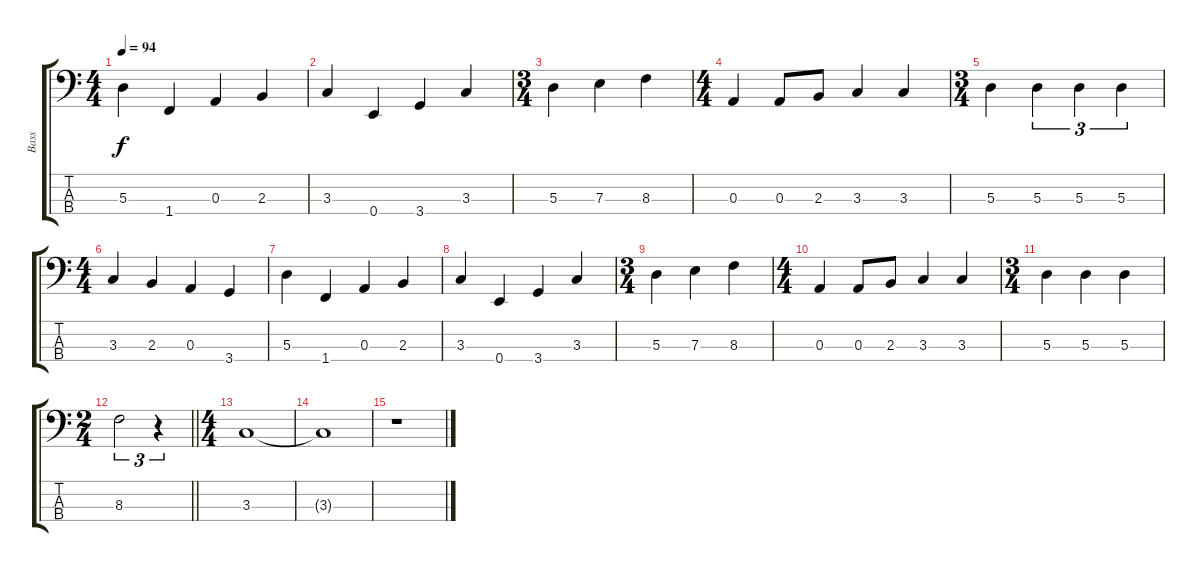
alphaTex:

\track ("Bass" "Bass") {instrument electricbassfinger}
\staff {score tabs}
\tuning (G2 D2 A1 E1) {hide}
\ts (4 4)
\tempo 94
\clef f4
\ks c
5.3.4{dy f} 1.4.4 0.3.4 2.3.4 |
3.3.4 0.4.4 3.4.4 3.3.4 |
\ts (3 4)
5.3.4 7.3.4 8.3.4 |
\ts (4 4)
0.3.4 0.3.8 2.3.8 3.3.4 3.3.4 |
\ts (3 4)
5.3.4 5.3.4{tu (3 2)} 5.3.4{tu (3 2)} 5.3.4{tu (3 2)} |
\ts (4 4)
3.3.4 2.3.4 0.3.4 3.4.4 |
5.3.4 1.4.4 0.3.4 2.3.4 |
3.3.4 0.4.4 3.4.4 3.3.4 |
\ts (3 4)
5.3.4 7.3.4 8.3.4 |
\ts (4 4)
0.3.4 0.3.8 2.3.8 3.3.4 3.3.4 |
\ts (3 4)
5.3.4 5.3.4 5.3.4 |
\ts (2 4)
\barLineRight lightlight
8.3.2{tu (3 2)} r.4{tu (3 2)} |
\ts (4 4)
3.3.1 |
3.3{t}.1 |
r.1
